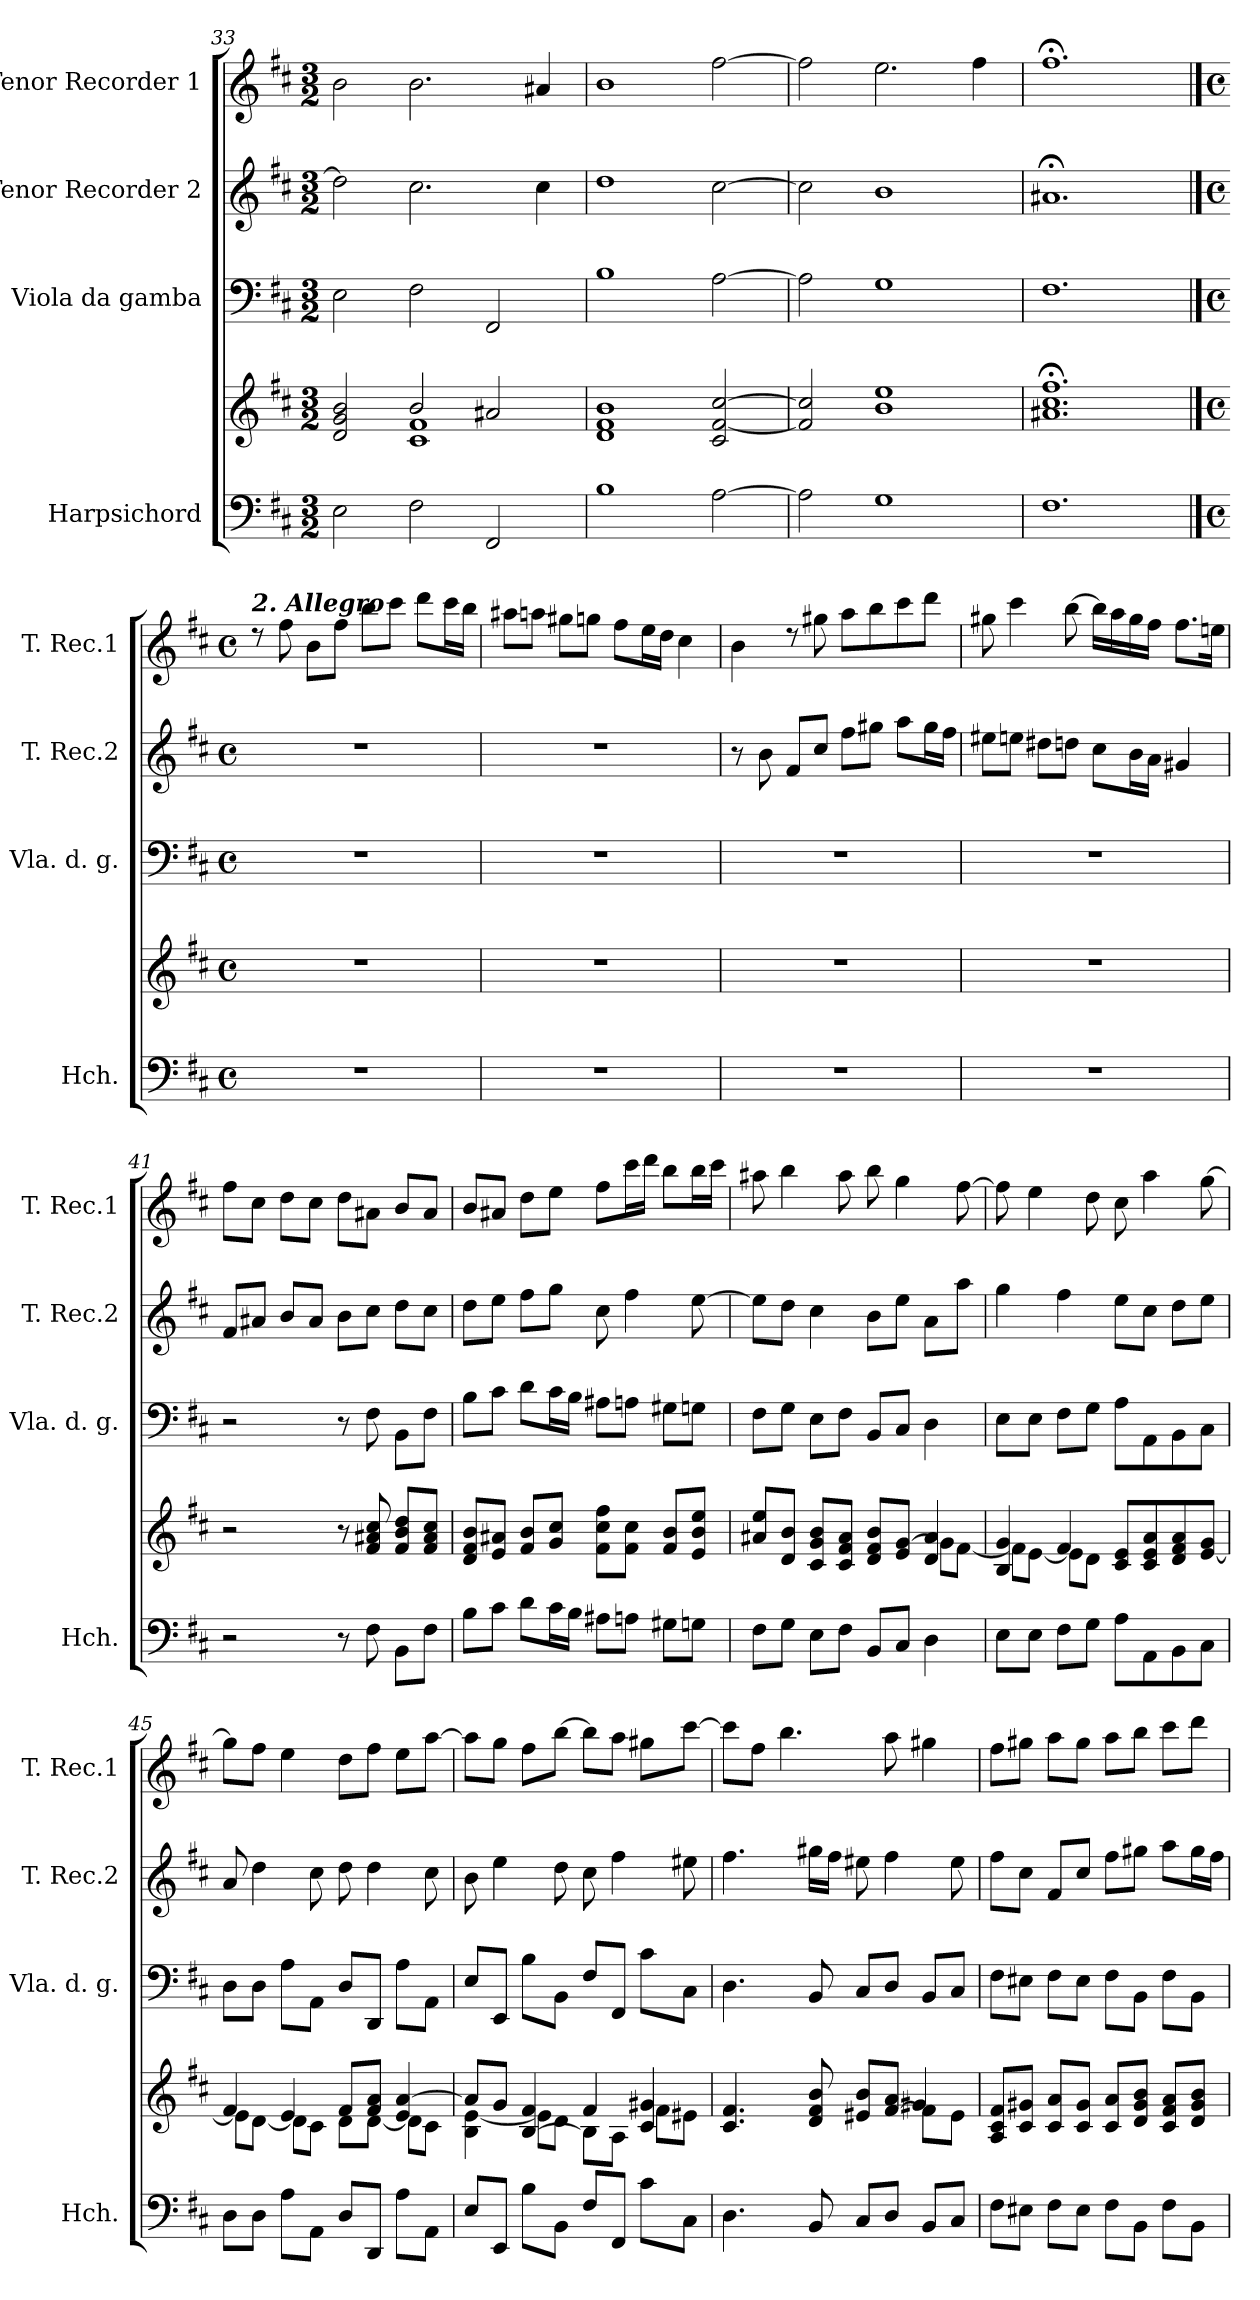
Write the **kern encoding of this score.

**kern	**kern	**kern	**kern	**kern
*part4	*part4	*part3	*part2	*part1
*staff5	*staff4	*staff3	*staff2	*staff1
*I"Harpsichord	*	*I"Viola da gamba	*I"Tenor Recorder 2	*I"Tenor Recorder 1
*I'Hch.	*	*I'Vla. d. g.	*I'T. Rec.2	*I'T. Rec.1
*clefF4	*clefG2	*clefF4	*clefG2	*clefG2
*k[f#c#]	*k[f#c#]	*k[f#c#]	*k[f#c#]	*k[f#c#]
*M3/2	*M3/2	*M3/2	*M3/2	*M3/2
=33	=33	=33	=33	=33
*	*^	*	*	*
*	*	*^	*	*	*
2E\	2d/ 2g/ 2b/	2ryy	2ryy	2E\	2dd\]	2b\
2F#\	2b/	1f#	1c#	2F#\	2.cc#\	2.b\
2FF#/	2a#X/	.	.	2FF#/	.	.
.	.	.	.	.	4cc#\	4a#X/
*	*v	*v	*v	*	*	*
=34	=34	=34	=34	=34
1B	1d 1f# 1b	1B	1dd	1b
[2A\	2c#/ [2f#/ [2cc#/	[2A\	[2cc#\	[2ff#\
=35	=35	=35	=35	=35
2A\]	2f#/] 2cc#/]	2A\]	2cc#\]	2ff#\]
1G	1b 1ee	1G	1b	2.ee\
.	.	.	.	4ff#\
=36	=36	=36	=36	=36
1.F#	1.a#X;< 1.cc#;< 1.ff#;<	1.F#	1.a#X;<	1.ff#;<
!!LO:LB:g=z
==37	==37	==37	==37	==37
*M4/4	*M4/4	*M4/4	*M4/4	*M4/4
*met(c)	*met(c)	*met(c)	*met(c)	*met(c)
*	*	*	*	*MM100
!	!	!	!	!LO:TX:a:Bi:t=2. Allegro
1r	1r	1r	1r	8rdd
.	.	.	.	8ff#\
.	.	.	.	8b\L
.	.	.	.	8ff#\J
.	.	.	.	8bb\L
.	.	.	.	8ccc#\J
.	.	.	.	8ddd\L
.	.	.	.	16ccc#\L
.	.	.	.	16bb\JJ
=38	=38	=38	=38	=38
1r	1r	1r	1r	8aa#X\L
.	.	.	.	8aan\J
.	.	.	.	8gg#X\L
.	.	.	.	8ggn\J
.	.	.	.	8ff#\L
.	.	.	.	16ee\L
.	.	.	.	16dd\JJ
.	.	.	.	4cc#\
=39	=39	=39	=39	=39
1r	1r	1r	8r	4b\
.	.	.	8b\	.
.	.	.	8f#/L	8rdd
.	.	.	8cc#/J	8gg#X\
.	.	.	8ff#\L	8aa\L
.	.	.	8gg#X\J	8bb\
.	.	.	8aa\L	8ccc#\
.	.	.	16gg#\L	8ddd\J
.	.	.	16ff#\JJ	.
=40	=40	=40	=40	=40
1r	1r	1r	8ee#X\L	8gg#X\
.	.	.	8een\J	4ccc#\
.	.	.	8dd#X\L	.
.	.	.	8ddn\J	[8bb\
.	.	.	8cc#\L	16bb\LL]
.	.	.	.	16aa\
.	.	.	16b\L	16gg#\
.	.	.	16a\JJ	16ff#\JJ
.	.	.	4g#X/	8.ff#\L
.	.	.	.	16een\Jk
!!LO:LB:g=z
=41	=41	=41	=41	=41
2r	2r	2r	8f#/L	8ff#\L
.	.	.	8a#X/J	8cc#\J
.	.	.	8b/L	8dd\L
.	.	.	8a#/J	8cc#\J
8r	8r	8r	8b\L	8dd\L
8F#\	8f#/ 8a#X/ 8cc#/	8F#\	8cc#\J	8a#X\J
8BB\L	8f#/ 8b/ 8dd/L	8BB\L	8dd\L	8b/L
8F#\J	8f#/ 8a#/ 8cc#/J	8F#\J	8cc#\J	8a#/J
=42	=42	=42	=42	=42
8B\L	8d/ 8f#/ 8b/L	8B\L	8dd\L	8b/L
8c#\J	8e/ 8a#X/J	8c#\J	8ee\J	8a#X/J
8d\L	8f#/ 8b/L	8d\L	8ff#\L	8dd\L
16c#\L	8g/ 8cc#/J	16c#\L	8gg\J	8ee\J
16B\JJ	.	16B\JJ	.	.
8A#X\L	8f#\ 8cc#\ 8ff#\L	8A#X\L	8cc#\	8ff#\L
8An\J	8f#\ 8cc#\J	8An\J	4ff#\	16ccc#\L
.	.	.	.	16ddd\JJ
8G#X\L	8f#/ 8b/L	8G#X\L	.	8bb\L
8Gn\J	8e/ 8b/ 8ee/J	8Gn\J	[8ee\	16bb\L
.	.	.	.	16ccc#\JJ
=43	=43	=43	=43	=43
*	*^	*	*	*
8F#\L	8a#X/ 8ee/L	2.ryy	8F#\L	8ee\L]	8aa#X\
8G\J	8d/ 8b/J	.	8G\J	8dd\J	4bb\
8E\L	8c#/ 8g/ 8b/L	.	8E\L	4cc#\	.
8F#\J	8c#/ 8f#/ 8a#/J	.	8F#\J	.	8aa#\
8BB/L	8d/ 8f#/ 8b/L	.	8BB/L	8b\L	8bb\
8C#/J	8e/ [8g/J	.	8C#/J	8ee\J	4gg\
4D\	4d/ 4a#/	8g\L]	4D\	8a\L	.
.	.	[8f#\J	.	8aa\J	[8ff#\
=44	=44	=44	=44	=44	=44
8E\L	4B/ 4g/	8f#\L]	8E\L	4gg\	8ff#\]
8E\J	.	[8e\J	8E\J	.	4ee\
8F#\L	4f#/	8e\L]	8F#\L	4ff#\	.
8G\J	.	8d\J	8G\J	.	8dd\
8A\L	8c#/ 8e/L	2ryy	8A\L	8ee\L	8cc#\
8AA\	8c#/ 8e/ 8a/	.	8AA\	8cc#\J	4aa\
8BB\	8d/ 8f#/ 8a/	.	8BB\	8dd\L	.
8C#\J	[8e/ 8g/J	.	8C#\J	8ee\J	[8gg\
=45	=45	=45	=45	=45	=45
8D\L	4f#/	8e\L]	8D\L	8a/	8gg\L]
8D\J	.	[8d\J	8D\J	4dd\	8ff#\J
8A\L	4e/	8d\L]	8A\L	.	4ee\
8AA\J	.	8c#\J	8AA\J	8cc#\	.
8D/L	8f#/L	8d\L	8D/L	8dd\	8dd\L
8DD/J	8f#/ 8a/J	[8d\J	8DD/J	4dd\	8ff#\J
8A\L	4e/ [4a/	8d\L]	8A\L	.	8ee\L
8AA\J	.	8c#\J	8AA\J	8cc#\	[8aa\J
!!LO:PB:g=z
=46	=46	=46	=46	=46	=46
8E/L	8a/L]	4B\ [4e\	8E/L	8b\	8aa\L]
8EE/J	8g/J	.	8EE/J	4ee\	8gg\J
8B\L	[4B/ 4f#/	8e\L]	8B\L	.	8ff#\L
8BB\J	.	8d\J	8BB\J	8dd\	[8bb\J
8F#/L	8B\L]	4f#/	8F#/L	8cc#\	8bb\L]
8FF#/J	8A\J	.	8FF#/J	4ff#\	8aa\J
8c#\L	4c#/ 4g#X/	8f#\L	8c#\L	.	8gg#X\L
8C#\J	.	8e#X\J	8C#\J	8ee#X\	[8ccc#\J
=47	=47	=47	=47	=47	=47
4.D\	4.c#/ 4.f#/	2.ryy	4.D\	4.ff#\	8ccc#\L]
.	.	.	.	.	8ff#\J
.	.	.	.	.	4.bb\
8BB/	8d/ 8f#/ 8b/	.	8BB/	16gg#X\LL	.
.	.	.	.	16ff#\JJ	.
8C#/L	8e#X/ 8b/L	.	8C#/L	8ee#X\	.
8D/J	[8f#/ 8a/J	.	8D/J	4ff#\	8aa\
8BB/L	8f#\L]	4g#X/	8BB/L	.	4gg#X\
8C#/J	8e#\J	.	8C#/J	8ee#\	.
*	*v	*v	*	*	*
=48	=48	=48	=48	=48
8F#\L	8A/ 8c#/ 8f#/L	8F#\L	8ff#\L	8ff#\L
8E#X\J	8c#/ 8g#X/J	8E#X\J	8cc#\J	8gg#X\J
8F#\L	8c#/ 8a/L	8F#\L	8f#/L	8aa\L
8E#\J	8c#/ 8g#/J	8E#\J	8cc#/J	8gg#\J
8F#\L	8c#/ 8a/L	8F#\L	8ff#\L	8aa\L
8BB\J	8d/ 8g#/ 8b/J	8BB\J	8gg#X\J	8bb\J
8F#\L	8c#/ 8f#/ 8a/L	8F#\L	8aa\L	8ccc#\L
8BB\J	8d/ 8g#/ 8b/J	8BB\J	16gg#\L	8ddd\J
.	.	.	16ff#\JJ	.
=	=	=	=	=
*-	*-	*-	*-	*-
